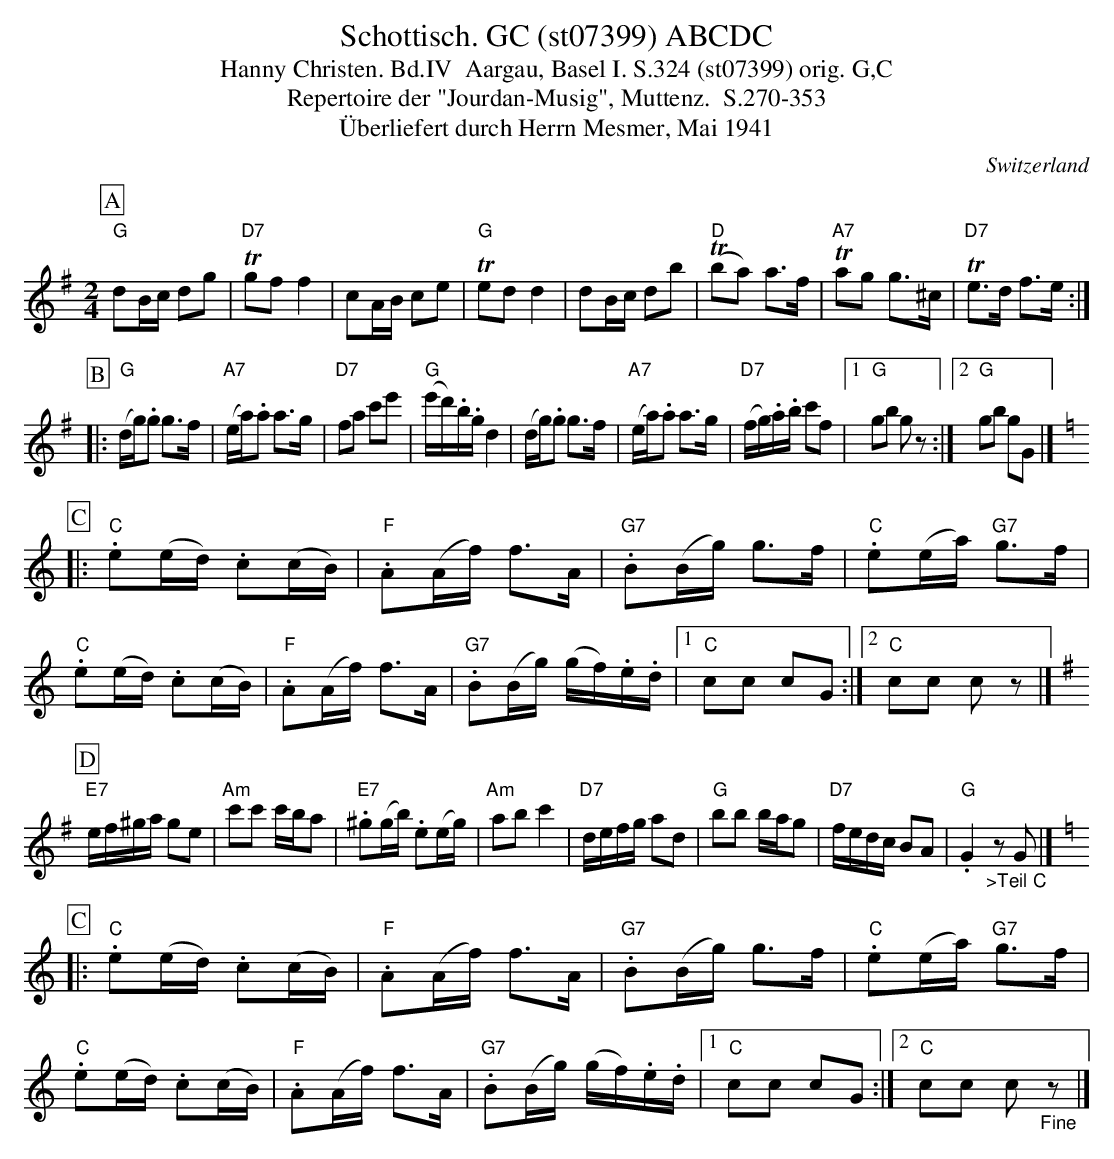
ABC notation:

X:1
T:Schottisch. GC (st07399) ABCDC
T:Hanny Christen. Bd.IV  Aargau, Basel I. S.324 (st07399) orig. G,C
T: Repertoire der "Jourdan-Musig", Muttenz.  S.270-353
T:Überliefert durch Herrn Mesmer, Mai 1941
M:2/4
L:1/8
O:Switzerland
K:G major
[P:A] "G"dB/c/ dg | "D7"Tgff2 | cA/B/ ce | "G"Tedd2 | dB/c/ db |  "D"(Tba) a>f | "A7"Tag g>^c | "D7"Te>d f>e :|
[P:B] |: ("G"d/g/).g g>f | ("A7"e/a/).a a>g | "D7"fa c'e' | ("G"e'/d'/).b/.g/d2 | (d/g/).g g>f | ("A7"e/a/).a a>g | ("D7"f/g/).a/.b/ c'f |1 "G"gb gz :|2 "G"gb gG |] [K:C]
[P:C]  |: "C".e(e/d/) .c(c/B/) | "F".A(A/f/) f>A | "G7".B(B/g/) g>f | "C".e(e/a/) "G7"g>f | "C".e(e/d/) .c(c/B/) | "F".A(A/f/) f>A | "G7".B(B/g/) (g/f/).e/.d/ |1 "C"cc cG :|2 "C"cc cz |] [K:G]
[P:D]  "E7"e/f/^g/a/ ge | "Am"c'c' c'/b/a | "E7".^g(g/b/) .e(e/g/) | "Am"abc'2 | "D7"d/e/f/g/ ad | "G"bb b/a/g | "D7"f/e/d/c/ BA | "G".G2"_>Teil C"zG |]  [K:C]
[P:C]  |: "C".e(e/d/) .c(c/B/) | "F".A(A/f/) f>A | "G7".B(B/g/) g>f | "C".e(e/a/) "G7"g>f | "C".e(e/d/) .c(c/B/) | "F".A(A/f/) f>A | "G7".B(B/g/) (g/f/).e/.d/ |1 "C"cc cG :|2 "C"cc c"_Fine"z |]
